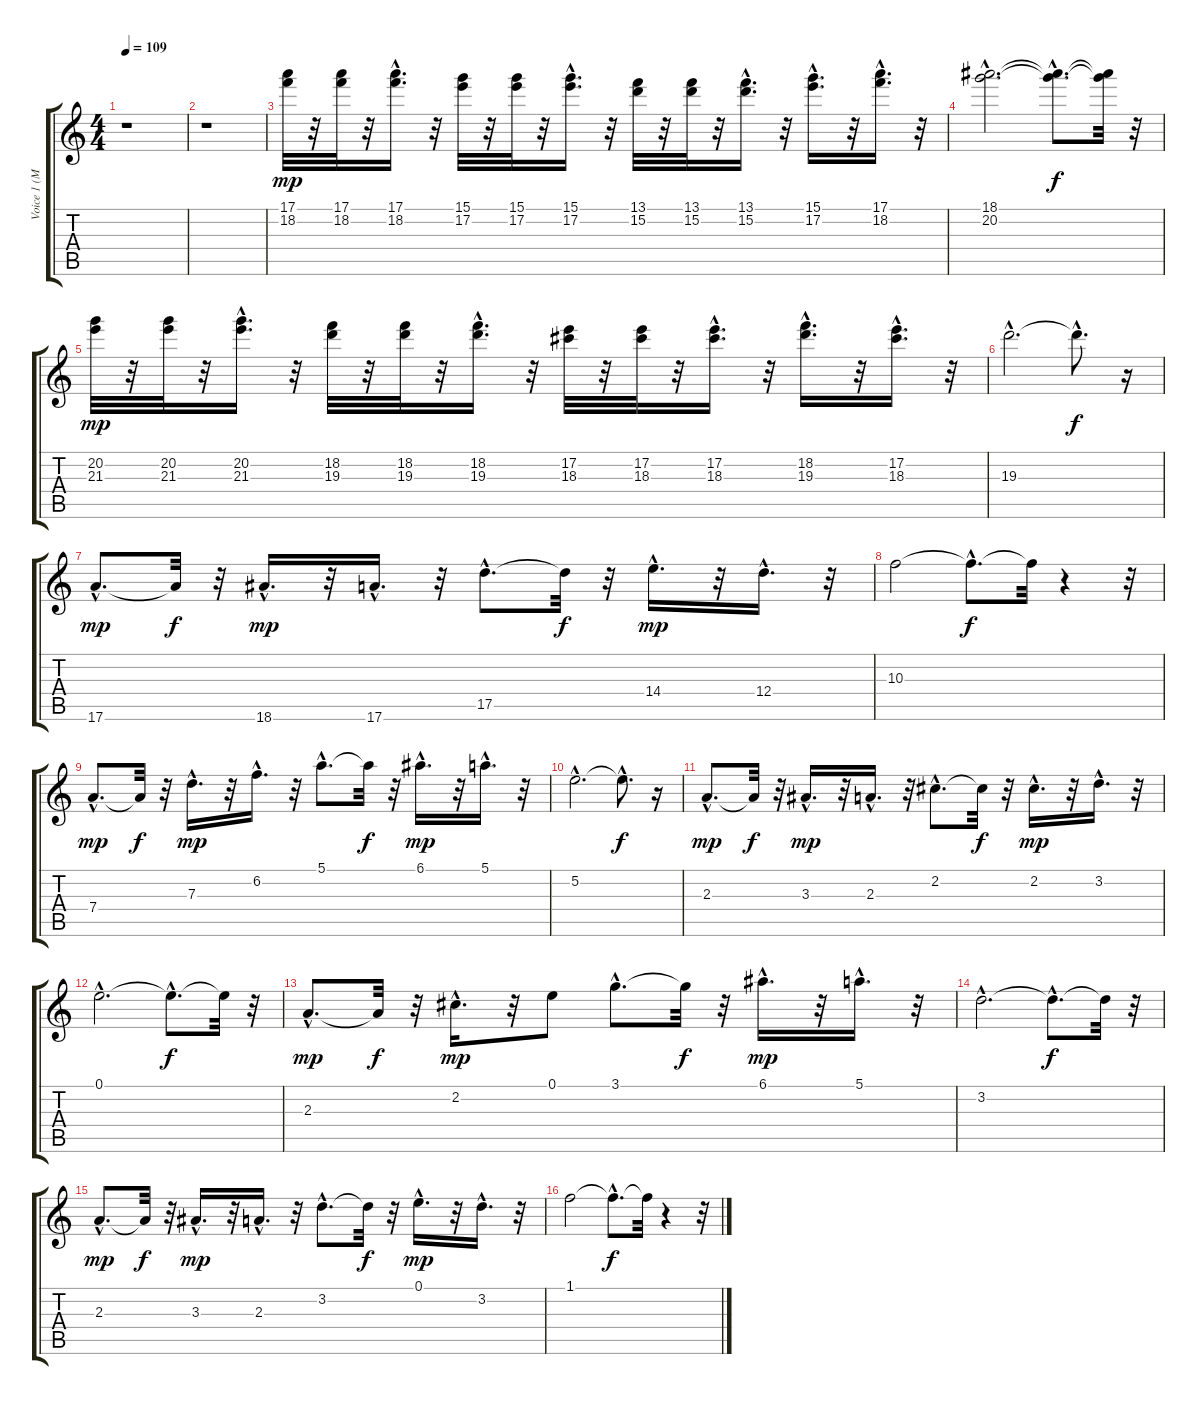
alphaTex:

\track ("Voice 1 (Melody)" "Voice 1 (M") {instrument electricguitarjazz}
\staff {score tabs}
\tuning (E4 B3 G3 D3 A2 E2) {hide}
\ts (4 4)
\tempo 109
\clef g2
\ks c
r.1{dy mp instrument electricguitarjazz} |
r.1 |
(17.1 18.2).32 r.32 (17.1 18.2).32 r.32 (17.1{hac} 18.2{hac}).16{d} r.32 (15.1 17.2).32 r.32 (15.1 17.2).32 r.32 (15.1{hac} 17.2{hac}).16{d} r.32 (13.1 15.2).32 r.32 (13.1 15.2).32 r.32 (13.1{hac} 15.2{hac}).16{d} r.32 (15.1{hac} 17.2{hac}).16{d} r.32 (17.1{hac} 18.2{hac}).16{d} r.32 |
(18.1{hac} 20.2{hac}).2{d} (18.1{hac t} 20.2{hac t}).8{d dy f} (18.1{t} 20.2{t}).32 r.32 |
(20.2 21.3).32{dy mp} r.32 (20.2 21.3).32 r.32 (20.2{hac} 21.3{hac}).16{d} r.32 (18.2 19.3).32 r.32 (18.2 19.3).32 r.32 (18.2{hac} 19.3{hac}).16{d} r.32 (17.2 18.3).32 r.32 (17.2 18.3).32 r.32 (17.2{hac} 18.3{hac}).16{d} r.32 (18.2{hac} 19.3{hac}).16{d} r.32 (17.2{hac} 18.3{hac}).16{d} r.32 |
19.3{hac}.2{d} 19.3{hac t}.8{d dy f} r.16 |
17.6{hac}.8{d dy mp} 17.6{t}.32{dy f} r.32 18.6{hac}.16{d dy mp} r.32 17.6{hac}.16{d} r.32 17.5{hac}.8{d} 17.5{t}.32{dy f} r.32 14.4{hac}.16{d dy mp} r.32 12.4{hac}.16{d} r.32 |
10.3.2 10.3{hac t}.8{d dy f} 10.3{t}.32 r.4 r.32 |
7.4{hac}.8{d dy mp} 7.4{t}.32{dy f} r.32 7.3{hac}.16{d dy mp} r.32 6.2{hac}.16{d} r.32 5.1{hac}.8{d} 5.1{t}.32{dy f} r.32 6.1{hac}.16{d dy mp} r.32 5.1{hac}.16{d} r.32 |
5.2{hac}.2{d} 5.2{hac t}.8{d dy f} r.16 |
2.3{hac}.8{d dy mp} 2.3{t}.32{dy f} r.32 3.3{hac}.16{d dy mp} r.32 2.3{hac}.16{d} r.32 2.2{hac}.8{d} 2.2{t}.32{dy f} r.32 2.2{hac}.16{d dy mp} r.32 3.2{hac}.16{d} r.32 |
0.1{hac}.2{d} 0.1{hac t}.8{d dy f} 0.1{t}.32 r.32 |
2.3{hac}.8{d dy mp} 2.3{t}.32{dy f} r.32 2.2{hac}.16{d dy mp} r.32 0.1.8 3.1{hac}.8{d} 3.1{t}.32{dy f} r.32 6.1{hac}.16{d dy mp} r.32 5.1{hac}.16{d} r.32 |
3.2{hac}.2{d} 3.2{hac t}.8{d dy f} 3.2{t}.32 r.32 |
2.3{hac}.8{d dy mp} 2.3{t}.32{dy f} r.32 3.3{hac}.16{d dy mp} r.32 2.3{hac}.16{d} r.32 3.2{hac}.8{d} 3.2{t}.32{dy f} r.32 0.1{hac}.16{d dy mp} r.32 3.2{hac}.16{d} r.32 |
1.1.2 1.1{hac t}.8{d dy f} 1.1{t}.32 r.4 r.32
